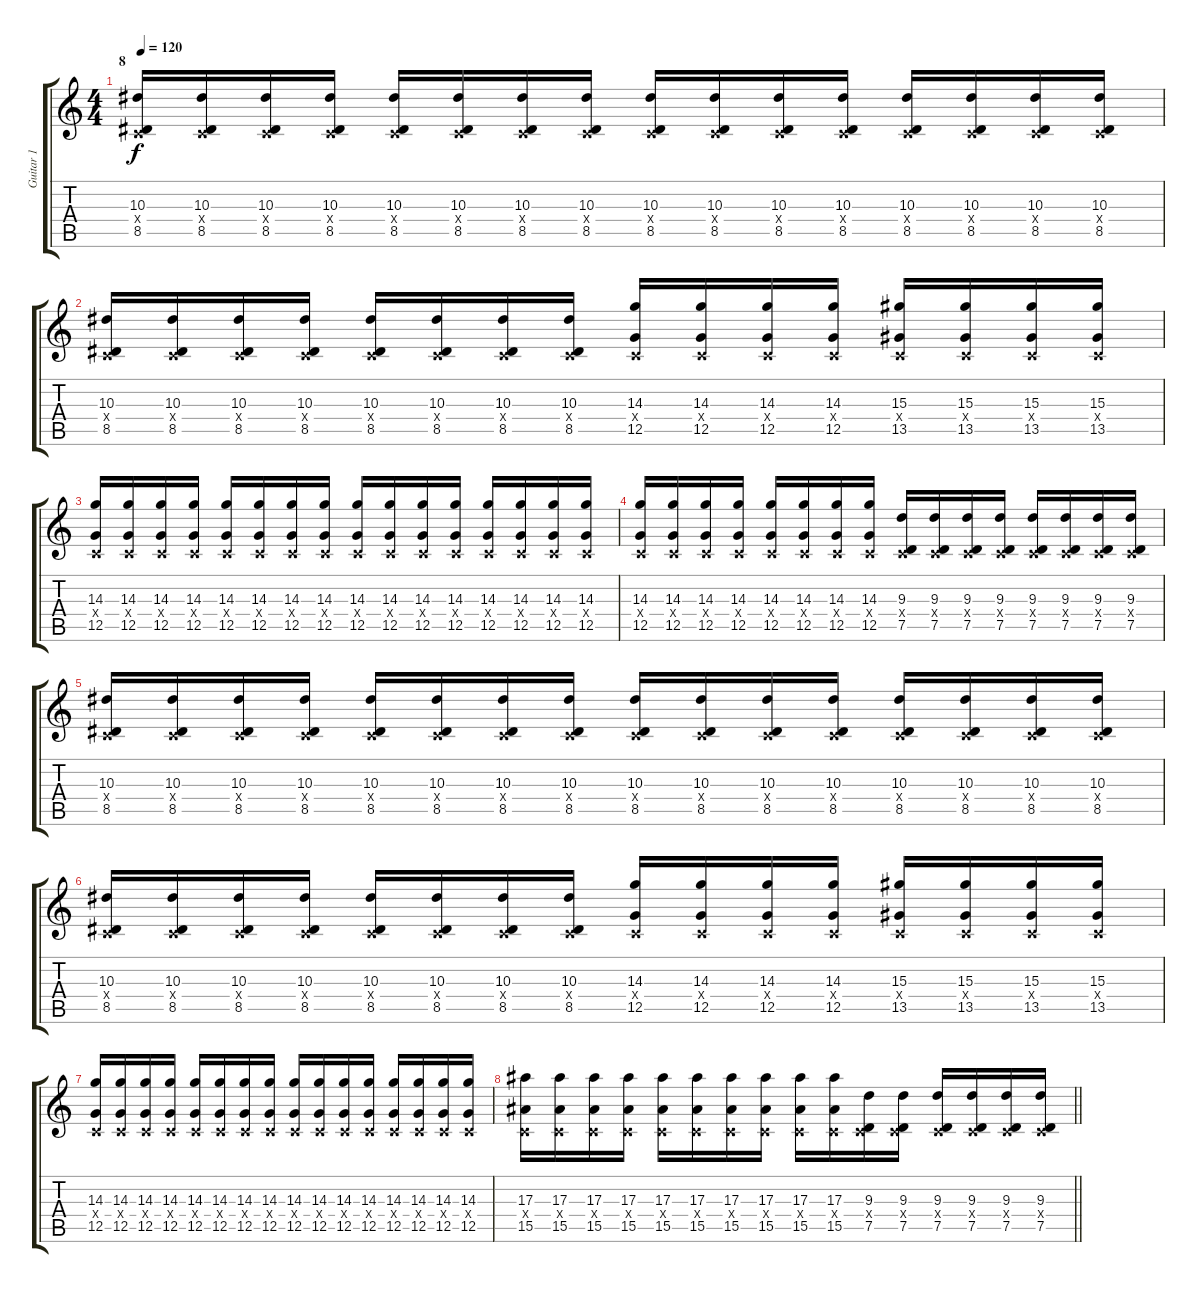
\track ("Guitar 1" "Guitar 1") {instrument distortionguitar}
\staff {score tabs}
\tuning (D4 A3 F3 C3 G2 C2) {hide}
\ts (4 4)
\section ("" "8")
\tempo 120
\clef g2
\ks c
(10.3 0.4{x} 8.5).16{dy f} (10.3 0.4{x} 8.5).16 (10.3 0.4{x} 8.5).16 (10.3 0.4{x} 8.5).16 (10.3 0.4{x} 8.5).16 (10.3 0.4{x} 8.5).16 (10.3 0.4{x} 8.5).16 (10.3 0.4{x} 8.5).16 (10.3 0.4{x} 8.5).16 (10.3 0.4{x} 8.5).16 (10.3 0.4{x} 8.5).16 (10.3 0.4{x} 8.5).16 (10.3 0.4{x} 8.5).16 (10.3 0.4{x} 8.5).16 (10.3 0.4{x} 8.5).16 (10.3 0.4{x} 8.5).16 |
(10.3 0.4{x} 8.5).16 (10.3 0.4{x} 8.5).16 (10.3 0.4{x} 8.5).16 (10.3 0.4{x} 8.5).16 (10.3 0.4{x} 8.5).16 (10.3 0.4{x} 8.5).16 (10.3 0.4{x} 8.5).16 (10.3 0.4{x} 8.5).16 (14.3 0.4{x} 12.5).16 (14.3 0.4{x} 12.5).16 (14.3 0.4{x} 12.5).16 (14.3 0.4{x} 12.5).16 (15.3 0.4{x} 13.5).16 (15.3 0.4{x} 13.5).16 (15.3 0.4{x} 13.5).16 (15.3 0.4{x} 13.5).16 |
(14.3 0.4{x} 12.5).16 (14.3 0.4{x} 12.5).16 (14.3 0.4{x} 12.5).16 (14.3 0.4{x} 12.5).16 (14.3 0.4{x} 12.5).16 (14.3 0.4{x} 12.5).16 (14.3 0.4{x} 12.5).16 (14.3 0.4{x} 12.5).16 (14.3 0.4{x} 12.5).16 (14.3 0.4{x} 12.5).16 (14.3 0.4{x} 12.5).16 (14.3 0.4{x} 12.5).16 (14.3 0.4{x} 12.5).16 (14.3 0.4{x} 12.5).16 (14.3 0.4{x} 12.5).16 (14.3 0.4{x} 12.5).16 |
(14.3 0.4{x} 12.5).16 (14.3 0.4{x} 12.5).16 (14.3 0.4{x} 12.5).16 (14.3 0.4{x} 12.5).16 (14.3 0.4{x} 12.5).16 (14.3 0.4{x} 12.5).16 (14.3 0.4{x} 12.5).16 (14.3 0.4{x} 12.5).16 (9.3 0.4{x} 7.5).16 (9.3 0.4{x} 7.5).16 (9.3 0.4{x} 7.5).16 (9.3 0.4{x} 7.5).16 (9.3 0.4{x} 7.5).16 (9.3 0.4{x} 7.5).16 (9.3 0.4{x} 7.5).16 (9.3 0.4{x} 7.5).16 |
(10.3 0.4{x} 8.5).16 (10.3 0.4{x} 8.5).16 (10.3 0.4{x} 8.5).16 (10.3 0.4{x} 8.5).16 (10.3 0.4{x} 8.5).16 (10.3 0.4{x} 8.5).16 (10.3 0.4{x} 8.5).16 (10.3 0.4{x} 8.5).16 (10.3 0.4{x} 8.5).16 (10.3 0.4{x} 8.5).16 (10.3 0.4{x} 8.5).16 (10.3 0.4{x} 8.5).16 (10.3 0.4{x} 8.5).16 (10.3 0.4{x} 8.5).16 (10.3 0.4{x} 8.5).16 (10.3 0.4{x} 8.5).16 |
(10.3 0.4{x} 8.5).16 (10.3 0.4{x} 8.5).16 (10.3 0.4{x} 8.5).16 (10.3 0.4{x} 8.5).16 (10.3 0.4{x} 8.5).16 (10.3 0.4{x} 8.5).16 (10.3 0.4{x} 8.5).16 (10.3 0.4{x} 8.5).16 (14.3 0.4{x} 12.5).16 (14.3 0.4{x} 12.5).16 (14.3 0.4{x} 12.5).16 (14.3 0.4{x} 12.5).16 (15.3 0.4{x} 13.5).16 (15.3 0.4{x} 13.5).16 (15.3 0.4{x} 13.5).16 (15.3 0.4{x} 13.5).16 |
(14.3 0.4{x} 12.5).16 (14.3 0.4{x} 12.5).16 (14.3 0.4{x} 12.5).16 (14.3 0.4{x} 12.5).16 (14.3 0.4{x} 12.5).16 (14.3 0.4{x} 12.5).16 (14.3 0.4{x} 12.5).16 (14.3 0.4{x} 12.5).16 (14.3 0.4{x} 12.5).16 (14.3 0.4{x} 12.5).16 (14.3 0.4{x} 12.5).16 (14.3 0.4{x} 12.5).16 (14.3 0.4{x} 12.5).16 (14.3 0.4{x} 12.5).16 (14.3 0.4{x} 12.5).16 (14.3 0.4{x} 12.5).16 |
\barLineRight lightlight
(17.3 0.4{x} 15.5).16 (17.3 0.4{x} 15.5).16 (17.3 0.4{x} 15.5).16 (17.3 0.4{x} 15.5).16 (17.3 0.4{x} 15.5).16 (17.3 0.4{x} 15.5).16 (17.3 0.4{x} 15.5).16 (17.3 0.4{x} 15.5).16 (17.3 0.4{x} 15.5).16 (17.3 0.4{x} 15.5).16 (9.3 0.4{x} 7.5).16 (9.3 0.4{x} 7.5).16 (9.3 0.4{x} 7.5).16 (9.3 0.4{x} 7.5).16 (9.3 0.4{x} 7.5).16 (9.3 0.4{x} 7.5).16
